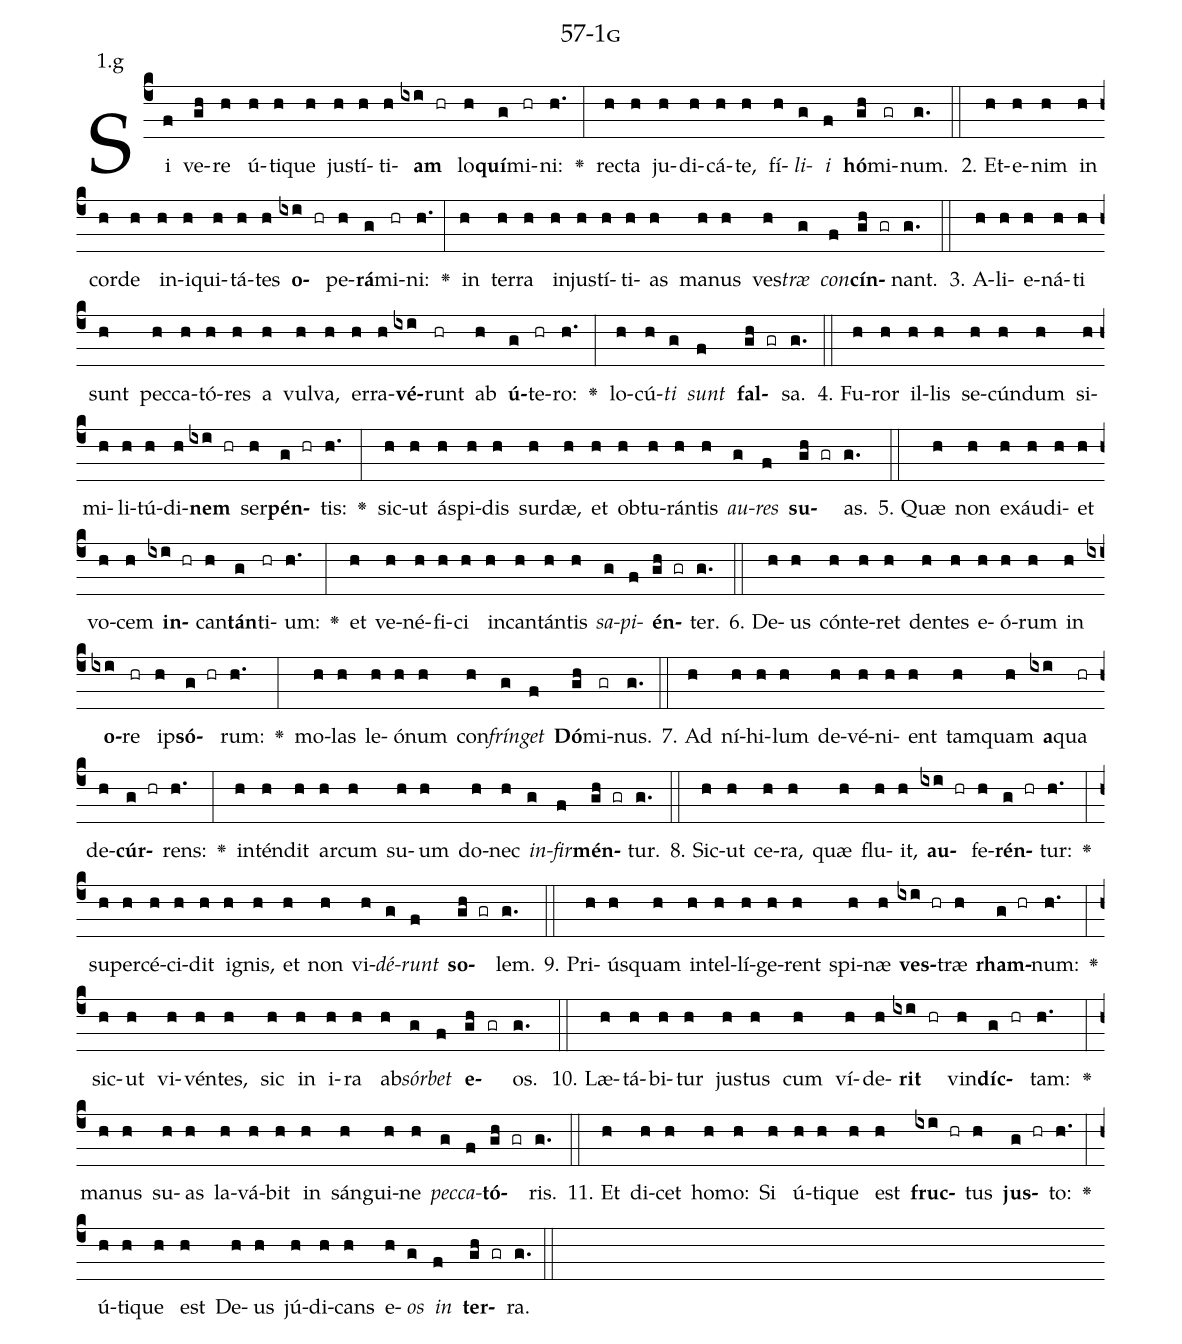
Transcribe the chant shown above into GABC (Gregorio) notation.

name: 57-1g;
annotation: 1.g;
%%
(c4)Si(f) ve(gh)re(h) ú(h)ti(h)que(h) jus(h)tí(h)ti(h)<b>am</b>(ixi hr) lo(h)<b>quí</b>(g)mi(hr)ni:(h.) <v>\greheightstar</v>(:) rec(h)ta(h) ju(h)di(h)cá(h)te,(h) fí(h)<i>li</i>(g)<i>i</i>(f) <b>hó</b>(gh)mi(gr)num.(g.) (::)
2. Et(h)e(h)nim(h) in(h) cor(h)de(h) in(h)i(h)qui(h)tá(h)tes(h) <b>o</b>(ixi hr)pe(h)<b>rá</b>(g)mi(hr)ni:(h.) <v>\greheightstar</v>(:) in(h) ter(h)ra(h) in(h)jus(h)tí(h)ti(h)as(h) ma(h)nus(h) ves(h)<i>træ</i>(g) <i>con</i>(f)<b>cín</b>(gh gr)nant.(g.) (::)
3. A(h)li(h)e(h)ná(h)ti(h) sunt(h) pec(h)ca(h)tó(h)res(h) a(h) vul(h)va,(h) er(h)ra(h)<b>vé</b>(ixi)runt(hr) ab(h) <b>ú</b>(g)te(hr)ro:(h.) <v>\greheightstar</v>(:) lo(h)cú(h)<i>ti</i>(g) <i>sunt</i>(f) <b>fal</b>(gh gr)sa.(g.) (::)
4. Fu(h)ror(h) il(h)lis(h) se(h)cún(h)dum(h) si(h)mi(h)li(h)tú(h)di(h)<b>nem</b>(ixi hr) ser(h)<b>pén</b>(g hr)tis:(h.) <v>\greheightstar</v>(:) sic(h)ut(h) ás(h)pi(h)dis(h) sur(h)dæ,(h) et(h) ob(h)tu(h)rán(h)tis(h) <i>au</i>(g)<i>res</i>(f) <b>su</b>(gh gr)as.(g.) (::)
5. Quæ(h) non(h) ex(h)áu(h)di(h)et(h) vo(h)cem(h) <b>in</b>(ixi hr)can(h)<b>tán</b>(g)ti(hr)um:(h.) <v>\greheightstar</v>(:) et(h) ve(h)né(h)fi(h)ci(h) in(h)can(h)tán(h)tis(h) <i>sa</i>(g)<i>pi</i>(f)<b>én</b>(gh gr)ter.(g.) (::)
6. De(h)us(h) cón(h)te(h)ret(h) den(h)tes(h) e(h)ó(h)rum(h) in(h) <b>o</b>(ixi)re(hr) ip(h)<b>só</b>(g hr)rum:(h.) <v>\greheightstar</v>(:) mo(h)las(h) le(h)ó(h)num(h) con(h)<i>frín</i>(g)<i>get</i>(f) <b>Dó</b>(gh)mi(gr)nus.(g.) (::)
7. Ad(h) ní(h)hi(h)lum(h) de(h)vé(h)ni(h)ent(h) tam(h)quam(h) <b>a</b>(ixi)qua(hr) de(h)<b>cúr</b>(g hr)rens:(h.) <v>\greheightstar</v>(:) in(h)tén(h)dit(h) ar(h)cum(h) su(h)um(h) do(h)nec(h) <i>in</i>(g)<i>fir</i>(f)<b>mén</b>(gh gr)tur.(g.) (::)
8. Sic(h)ut(h) ce(h)ra,(h) quæ(h) flu(h)it,(h) <b>au</b>(ixi hr)fe(h)<b>rén</b>(g hr)tur:(h.) <v>\greheightstar</v>(:) su(h)per(h)cé(h)ci(h)dit(h) i(h)gnis,(h) et(h) non(h) vi(h)<i>dé</i>(g)<i>runt</i>(f) <b>so</b>(gh gr)lem.(g.) (::)
9. Pri(h)ús(h)quam(h) in(h)tel(h)lí(h)ge(h)rent(h) spi(h)næ(h) <b>ves</b>(ixi hr)træ(h) <b>rham</b>(g hr)num:(h.) <v>\greheightstar</v>(:) sic(h)ut(h) vi(h)vén(h)tes,(h) sic(h) in(h) i(h)ra(h) ab(h)<i>sór</i>(g)<i>bet</i>(f) <b>e</b>(gh gr)os.(g.) (::)
10. Læ(h)tá(h)bi(h)tur(h) jus(h)tus(h) cum(h) ví(h)de(h)<b>rit</b>(ixi hr) vin(h)<b>díc</b>(g hr)tam:(h.) <v>\greheightstar</v>(:) ma(h)nus(h) su(h)as(h) la(h)vá(h)bit(h) in(h) sán(h)gui(h)ne(h) <i>pec</i>(g)<i>ca</i>(f)<b>tó</b>(gh gr)ris.(g.) (::)
11. Et(h) di(h)cet(h) ho(h)mo:(h) Si(h) ú(h)ti(h)que(h) est(h) <b>fruc</b>(ixi hr)tus(h) <b>jus</b>(g hr)to:(h.) <v>\greheightstar</v>(:) ú(h)ti(h)que(h) est(h) De(h)us(h) jú(h)di(h)cans(h) e(h)<i>os</i>(g) <i>in</i>(f) <b>ter</b>(gh gr)ra.(g.) (::)
